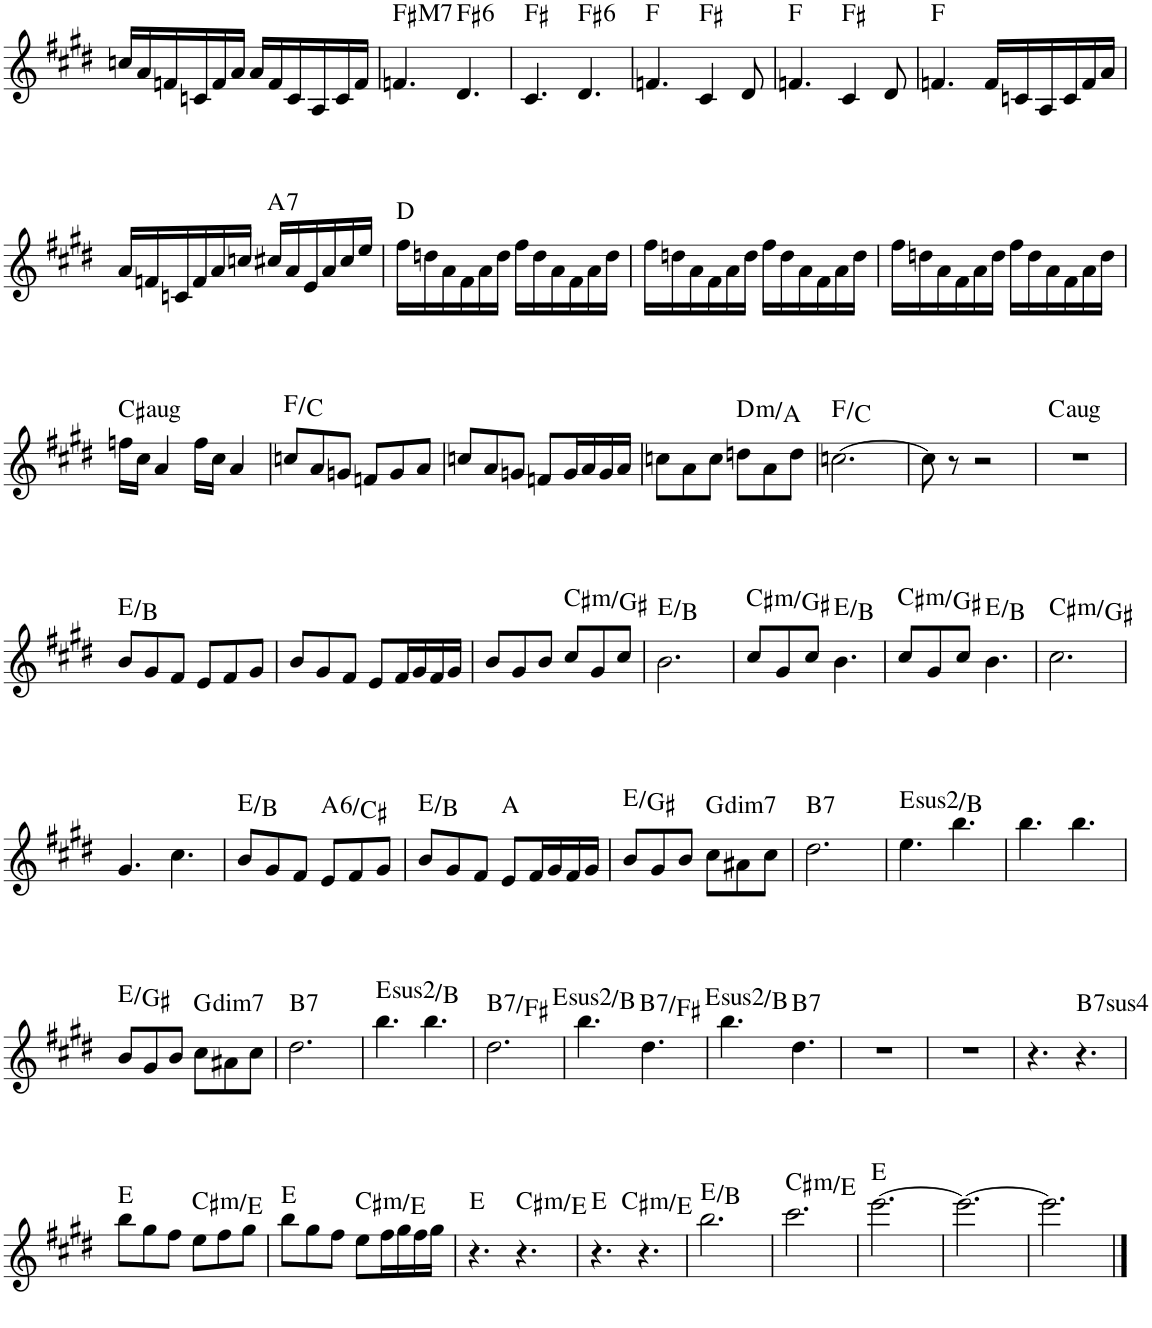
**kern	**harte
*part1	*part1
*staff1	*
*I"Piano	*
*I'Pno.	*
!!LO:PB:g=z
*clefG2	*
*k[f#c#g#d#]	*
*M6/8	*
=39	=39
16ccn/LL	.
16a/	.
16fn/	.
16cn/	.
16f/	.
16a/JJ	.
16a/LL	.
16f/	.
16c/	.
16A/	.
16c/	.
16f/JJ	.
=40	=40
!	!LO:H:kt=M7
4.fn/	F#:maj7
!	!LO:H:kt=6
4.d#/	F#:maj6
=41	=41
4.c#/	F#:maj
!	!LO:H:kt=6
4.d#/	F#:maj6
=42	=42
4.fn/	F:maj
4c#/	F#:maj
8d#/	.
=43	=43
4.fn/	F:maj
4c#/	F#:maj
8d#/	.
=44	=44
4.fn/	F:maj
16f/LL	.
16cn/	.
16A/	.
16c/	.
16f/	.
16a/JJ	.
!!LO:LB:g=z
=45	=45
16a/LL	.
16fn/	.
16cn/	.
16f/	.
16a/	.
16ccn/JJ	.
!	!LO:H:kt=7
16cc#X/LL	A:7
16a/	.
16e/	.
16a/	.
16cc#/	.
16ee/JJ	.
=46	=46
16ff#\LL	D:maj
16ddn\	.
16a\	.
16f#\	.
16a\	.
16dd\JJ	.
16ff#\LL	.
16dd\	.
16a\	.
16f#\	.
16a\	.
16dd\JJ	.
=47	=47
16ff#\LL	.
16ddn\	.
16a\	.
16f#\	.
16a\	.
16dd\JJ	.
16ff#\LL	.
16dd\	.
16a\	.
16f#\	.
16a\	.
16dd\JJ	.
=48	=48
16ff#\LL	.
16ddn\	.
16a\	.
16f#\	.
16a\	.
16dd\JJ	.
16ff#\LL	.
16dd\	.
16a\	.
16f#\	.
16a\	.
16dd\JJ	.
!!LO:LB:g=z
=49	=49
!	!LO:H:kt=aug
16ffn\LL	C#:aug
16cc#\JJ	.
4a/	.
16ff\LL	.
16cc#\JJ	.
4a/	.
=50	=50
8ccn/L	F:maj/5
8a/	.
8gn/J	.
8fn/L	.
8g/	.
8a/J	.
=51	=51
8ccn/L	.
8a/	.
8gn/J	.
8fn/L	.
16g/L	.
16a/	.
16g/	.
16a/JJ	.
=52	=52
8ccn\L	.
8a\	.
8cc\J	.
!	!LO:H:kt=m
8ddn\L	D:min/5
8a\	.
8dd\J	.
=53	=53
[2.ccn\	F:maj/5
=54	=54
8cc\]	.
8r	.
2r	.
=55	=55
!	!LO:H:kt=aug
2.r	C:aug
!!LO:LB:g=z
=56	=56
8b/L	E:maj/5
8g#/	.
8f#/J	.
8e/L	.
8f#/	.
8g#/J	.
=57	=57
8b/L	.
8g#/	.
8f#/J	.
8e/L	.
16f#/L	.
16g#/	.
16f#/	.
16g#/JJ	.
=58	=58
8b/L	.
8g#/	.
8b/J	.
!	!LO:H:kt=m
8cc#/L	C#:min/5
8g#/	.
8cc#/J	.
=59	=59
2.b\	E:maj/5
=60	=60
!	!LO:H:kt=m
8cc#/L	C#:min/5
8g#/	.
8cc#/J	.
4.b\	E:maj/5
=61	=61
!	!LO:H:kt=m
8cc#/L	C#:min/5
8g#/	.
8cc#/J	.
4.b\	E:maj/5
=62	=62
!	!LO:H:kt=m
2.cc#\	C#:min/5
!!LO:LB:g=z
=63	=63
4.g#/	.
4.cc#\	.
=64	=64
8b/L	E:maj/5
8g#/	.
8f#/J	.
!	!LO:H:kt=6
8e/L	A:maj6/3
8f#/	.
8g#/J	.
=65	=65
8b/L	E:maj/5
8g#/	.
8f#/J	.
8e/L	A:maj
16f#/L	.
16g#/	.
16f#/	.
16g#/JJ	.
=66	=66
8b/L	E:maj/3
8g#/	.
8b/J	.
!	!LO:H:kt=dim7
8cc#\L	G:dim7
8a#X\	.
8cc#\J	.
=67	=67
!	!LO:H:kt=7
2.dd#\	B:7
=68	=68
!	!LO:H:kt=2
4.ee\	E:(1,2,5)/5
4.bb\	.
=69	=69
4.bb\	.
4.bb\	.
!!LO:LB:g=z
=70	=70
8b/L	E:maj/3
8g#/	.
8b/J	.
!	!LO:H:kt=dim7
8cc#\L	G:dim7
8a#X\	.
8cc#\J	.
=71	=71
!	!LO:H:kt=7
2.dd#\	B:7
=72	=72
!	!LO:H:kt=2
4.bb\	E:(1,2,5)/5
4.bb\	.
=73	=73
!	!LO:H:kt=7
2.dd#\	B:7/5
=74	=74
!	!LO:H:kt=2
4.bb\	E:(1,2,5)/5
!	!LO:H:kt=7
4.dd#\	B:7/5
=75	=75
!	!LO:H:kt=2
4.bb\	E:(1,2,5)/5
!	!LO:H:kt=7
4.dd#\	B:7
=76	=76
2.r	.
=77	=77
2.r	.
=78	=78
4.r	.
!	!LO:H:kt=74
4.r	B:sus4(7)
!!LO:LB:g=z
=79	=79
8bb\L	E:maj
8gg#\	.
8ff#\J	.
!	!LO:H:kt=m
8ee\L	C#:min/b3
8ff#\	.
8gg#\J	.
=80	=80
8bb\L	E:maj
8gg#\	.
8ff#\J	.
!	!LO:H:kt=m
8ee\L	C#:min/b3
16ff#\L	.
16gg#\	.
16ff#\	.
16gg#\JJ	.
=81	=81
4.r	E:maj
!	!LO:H:kt=m
4.r	C#:min/b3
=82	=82
4.r	E:maj
!	!LO:H:kt=m
4.r	C#:min/b3
=83	=83
2.bb\	E:maj/5
=84	=84
!	!LO:H:kt=m
2.ccc#\	C#:min/b3
=85	=85
[2.eee\	E:maj
=86	=86
2.eee\_	.
=87	=87
2.eee\]	.
==	==
*-	*-
